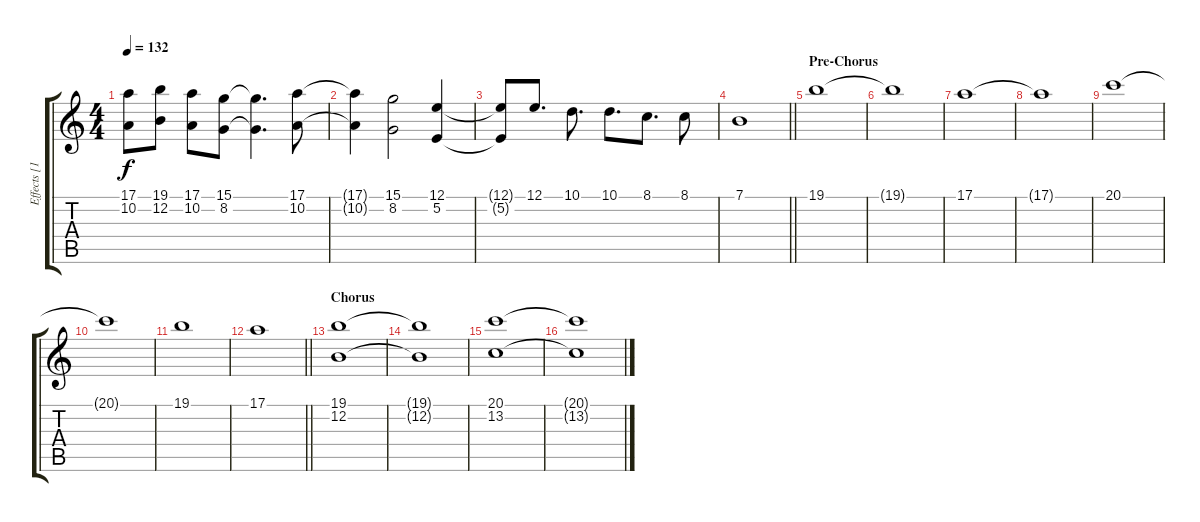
\track ("Effects [1]" "Effects [1") {instrument choiraahs}
\staff {score tabs}
\tuning (E4 B3 G3 D3 A2 E2) {hide}
\ts (4 4)
\tempo 132
\clef g2
\ks c
(17.1 10.2).8{dy f} (19.1 12.2).8 (17.1 10.2).8 (15.1 8.2).8 (15.1{t} 8.2{t}).4{d} (17.1 10.2).8 |
(17.1{t} 10.2{t}).4 (15.1 8.2).2 (12.1 5.2).4 |
(12.1{t} 5.2{t}).8 12.1.8{d} 10.1.8{d} 10.1.8{d} 8.1.8{d} 8.1.8 |
\barLineRight lightlight
7.1.1 |
\section ("" "Pre-Chorus")
19.1.1 |
19.1{t}.1 |
17.1.1 |
17.1{t}.1 |
20.1.1 |
20.1{t}.1 |
19.1.1 |
\barLineRight lightlight
17.1.1 |
\section ("" "Chorus")
(19.1 12.2).1 |
(19.1{t} 12.2{t}).1 |
(20.1 13.2).1 |
(20.1{t} 13.2{t}).1
